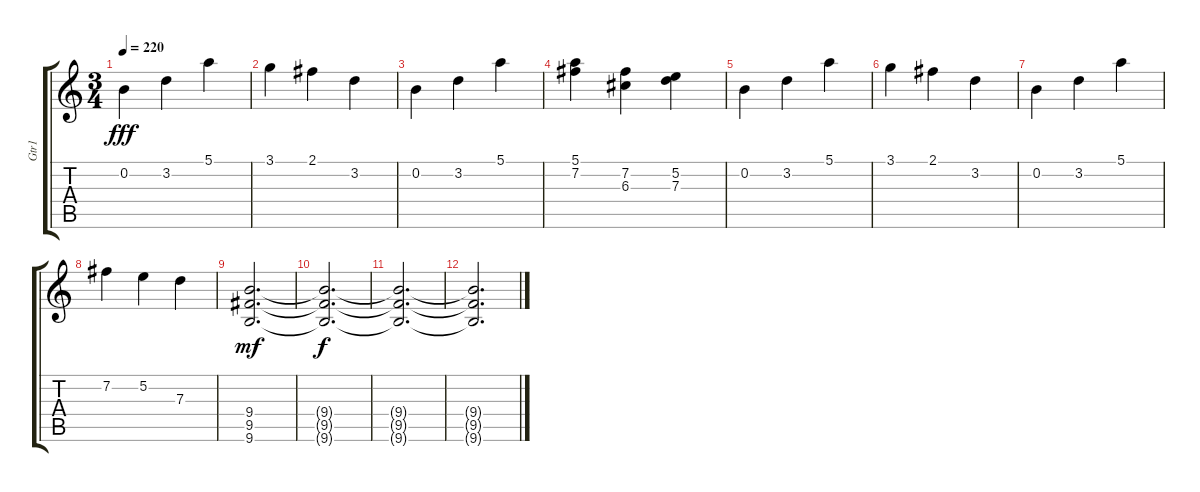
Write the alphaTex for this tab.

\track ("Gtr1" "Gtr1") {instrument electricguitarjazz}
\staff {score tabs}
\tuning (E4 B3 G3 D3 A2 D2) {hide}
\ts (3 4)
\tempo 220
\clef g2
\ks c
0.2.4{dy fff} 3.2.4 5.1.4 |
3.1.4 2.1.4 3.2.4 |
0.2.4 3.2.4 5.1.4 |
(5.1 7.2).4 (7.2 6.3).4 (5.2 7.3).4 |
0.2.4 3.2.4 5.1.4 |
3.1.4 2.1.4 3.2.4 |
0.2.4 3.2.4 5.1.4 |
7.2.4 5.2.4 7.3.4 |
(9.4 9.5 9.6).2{d dy mf volume 0} |
(9.4{t} 9.5{t} 9.6{t}).2{d dy f} |
(9.4{t} 9.5{t} 9.6{t}).2{d} |
(9.4{t} 9.5{t} 9.6{t}).2{d}
